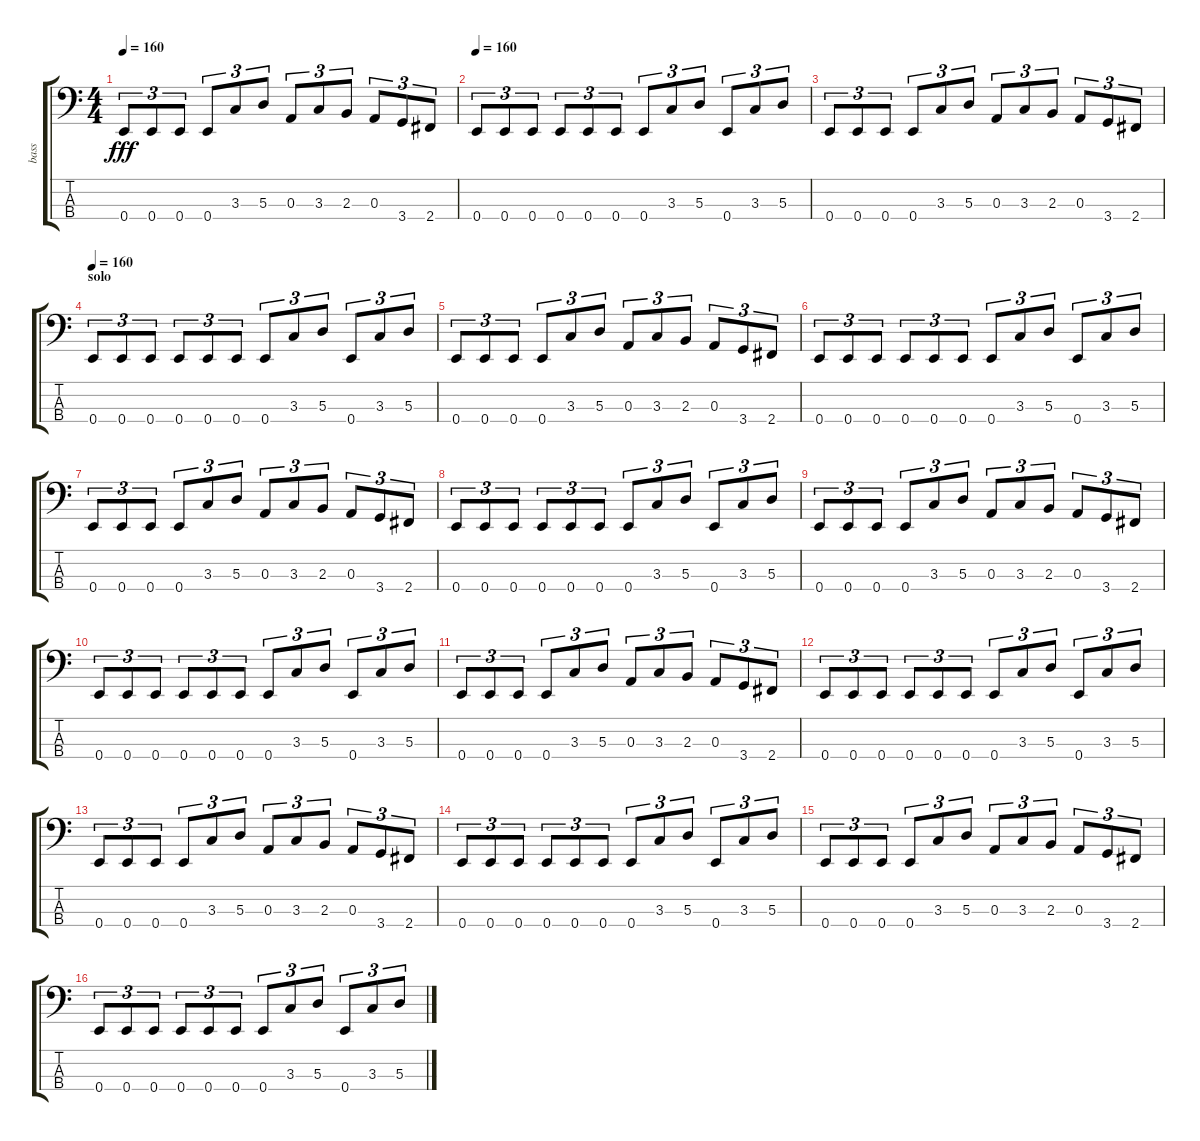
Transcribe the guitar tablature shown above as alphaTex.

\track ("bass" "bass") {instrument electricbassfinger}
\staff {score tabs}
\tuning (G2 D2 A1 E1) {hide}
\ts (4 4)
\tempo 160
\clef f4
\ks c
0.4.8{tu (3 2) dy fff} 0.4.8{tu (3 2)} 0.4.8{tu (3 2)} 0.4.8{tu (3 2)} 3.3.8{tu (3 2)} 5.3.8{tu (3 2)} 0.3.8{tu (3 2)} 3.3.8{tu (3 2)} 2.3.8{tu (3 2)} 0.3.8{tu (3 2)} 3.4.8{tu (3 2)} 2.4.8{tu (3 2)} |
\tempo 160
0.4.8{tu (3 2)} 0.4.8{tu (3 2)} 0.4.8{tu (3 2)} 0.4.8{tu (3 2)} 0.4.8{tu (3 2)} 0.4.8{tu (3 2)} 0.4.8{tu (3 2)} 3.3.8{tu (3 2)} 5.3.8{tu (3 2)} 0.4.8{tu (3 2)} 3.3.8{tu (3 2)} 5.3.8{tu (3 2)} |
0.4.8{tu (3 2)} 0.4.8{tu (3 2)} 0.4.8{tu (3 2)} 0.4.8{tu (3 2)} 3.3.8{tu (3 2)} 5.3.8{tu (3 2)} 0.3.8{tu (3 2)} 3.3.8{tu (3 2)} 2.3.8{tu (3 2)} 0.3.8{tu (3 2)} 3.4.8{tu (3 2)} 2.4.8{tu (3 2)} |
\section ("" "solo")
\tempo 160
0.4.8{tu (3 2)} 0.4.8{tu (3 2)} 0.4.8{tu (3 2)} 0.4.8{tu (3 2)} 0.4.8{tu (3 2)} 0.4.8{tu (3 2)} 0.4.8{tu (3 2)} 3.3.8{tu (3 2)} 5.3.8{tu (3 2)} 0.4.8{tu (3 2)} 3.3.8{tu (3 2)} 5.3.8{tu (3 2)} |
0.4.8{tu (3 2)} 0.4.8{tu (3 2)} 0.4.8{tu (3 2)} 0.4.8{tu (3 2)} 3.3.8{tu (3 2)} 5.3.8{tu (3 2)} 0.3.8{tu (3 2)} 3.3.8{tu (3 2)} 2.3.8{tu (3 2)} 0.3.8{tu (3 2)} 3.4.8{tu (3 2)} 2.4.8{tu (3 2)} |
0.4.8{tu (3 2)} 0.4.8{tu (3 2)} 0.4.8{tu (3 2)} 0.4.8{tu (3 2)} 0.4.8{tu (3 2)} 0.4.8{tu (3 2)} 0.4.8{tu (3 2)} 3.3.8{tu (3 2)} 5.3.8{tu (3 2)} 0.4.8{tu (3 2)} 3.3.8{tu (3 2)} 5.3.8{tu (3 2)} |
0.4.8{tu (3 2)} 0.4.8{tu (3 2)} 0.4.8{tu (3 2)} 0.4.8{tu (3 2)} 3.3.8{tu (3 2)} 5.3.8{tu (3 2)} 0.3.8{tu (3 2)} 3.3.8{tu (3 2)} 2.3.8{tu (3 2)} 0.3.8{tu (3 2)} 3.4.8{tu (3 2)} 2.4.8{tu (3 2)} |
0.4.8{tu (3 2)} 0.4.8{tu (3 2)} 0.4.8{tu (3 2)} 0.4.8{tu (3 2)} 0.4.8{tu (3 2)} 0.4.8{tu (3 2)} 0.4.8{tu (3 2)} 3.3.8{tu (3 2)} 5.3.8{tu (3 2)} 0.4.8{tu (3 2)} 3.3.8{tu (3 2)} 5.3.8{tu (3 2)} |
0.4.8{tu (3 2)} 0.4.8{tu (3 2)} 0.4.8{tu (3 2)} 0.4.8{tu (3 2)} 3.3.8{tu (3 2)} 5.3.8{tu (3 2)} 0.3.8{tu (3 2)} 3.3.8{tu (3 2)} 2.3.8{tu (3 2)} 0.3.8{tu (3 2)} 3.4.8{tu (3 2)} 2.4.8{tu (3 2)} |
0.4.8{tu (3 2)} 0.4.8{tu (3 2)} 0.4.8{tu (3 2)} 0.4.8{tu (3 2)} 0.4.8{tu (3 2)} 0.4.8{tu (3 2)} 0.4.8{tu (3 2)} 3.3.8{tu (3 2)} 5.3.8{tu (3 2)} 0.4.8{tu (3 2)} 3.3.8{tu (3 2)} 5.3.8{tu (3 2)} |
0.4.8{tu (3 2)} 0.4.8{tu (3 2)} 0.4.8{tu (3 2)} 0.4.8{tu (3 2)} 3.3.8{tu (3 2)} 5.3.8{tu (3 2)} 0.3.8{tu (3 2)} 3.3.8{tu (3 2)} 2.3.8{tu (3 2)} 0.3.8{tu (3 2)} 3.4.8{tu (3 2)} 2.4.8{tu (3 2)} |
0.4.8{tu (3 2)} 0.4.8{tu (3 2)} 0.4.8{tu (3 2)} 0.4.8{tu (3 2)} 0.4.8{tu (3 2)} 0.4.8{tu (3 2)} 0.4.8{tu (3 2)} 3.3.8{tu (3 2)} 5.3.8{tu (3 2)} 0.4.8{tu (3 2)} 3.3.8{tu (3 2)} 5.3.8{tu (3 2)} |
0.4.8{tu (3 2)} 0.4.8{tu (3 2)} 0.4.8{tu (3 2)} 0.4.8{tu (3 2)} 3.3.8{tu (3 2)} 5.3.8{tu (3 2)} 0.3.8{tu (3 2)} 3.3.8{tu (3 2)} 2.3.8{tu (3 2)} 0.3.8{tu (3 2)} 3.4.8{tu (3 2)} 2.4.8{tu (3 2)} |
0.4.8{tu (3 2)} 0.4.8{tu (3 2)} 0.4.8{tu (3 2)} 0.4.8{tu (3 2)} 0.4.8{tu (3 2)} 0.4.8{tu (3 2)} 0.4.8{tu (3 2)} 3.3.8{tu (3 2)} 5.3.8{tu (3 2)} 0.4.8{tu (3 2)} 3.3.8{tu (3 2)} 5.3.8{tu (3 2)} |
0.4.8{tu (3 2)} 0.4.8{tu (3 2)} 0.4.8{tu (3 2)} 0.4.8{tu (3 2)} 3.3.8{tu (3 2)} 5.3.8{tu (3 2)} 0.3.8{tu (3 2)} 3.3.8{tu (3 2)} 2.3.8{tu (3 2)} 0.3.8{tu (3 2)} 3.4.8{tu (3 2)} 2.4.8{tu (3 2)} |
0.4.8{tu (3 2)} 0.4.8{tu (3 2)} 0.4.8{tu (3 2)} 0.4.8{tu (3 2)} 0.4.8{tu (3 2)} 0.4.8{tu (3 2)} 0.4.8{tu (3 2)} 3.3.8{tu (3 2)} 5.3.8{tu (3 2)} 0.4.8{tu (3 2)} 3.3.8{tu (3 2)} 5.3.8{tu (3 2)}
